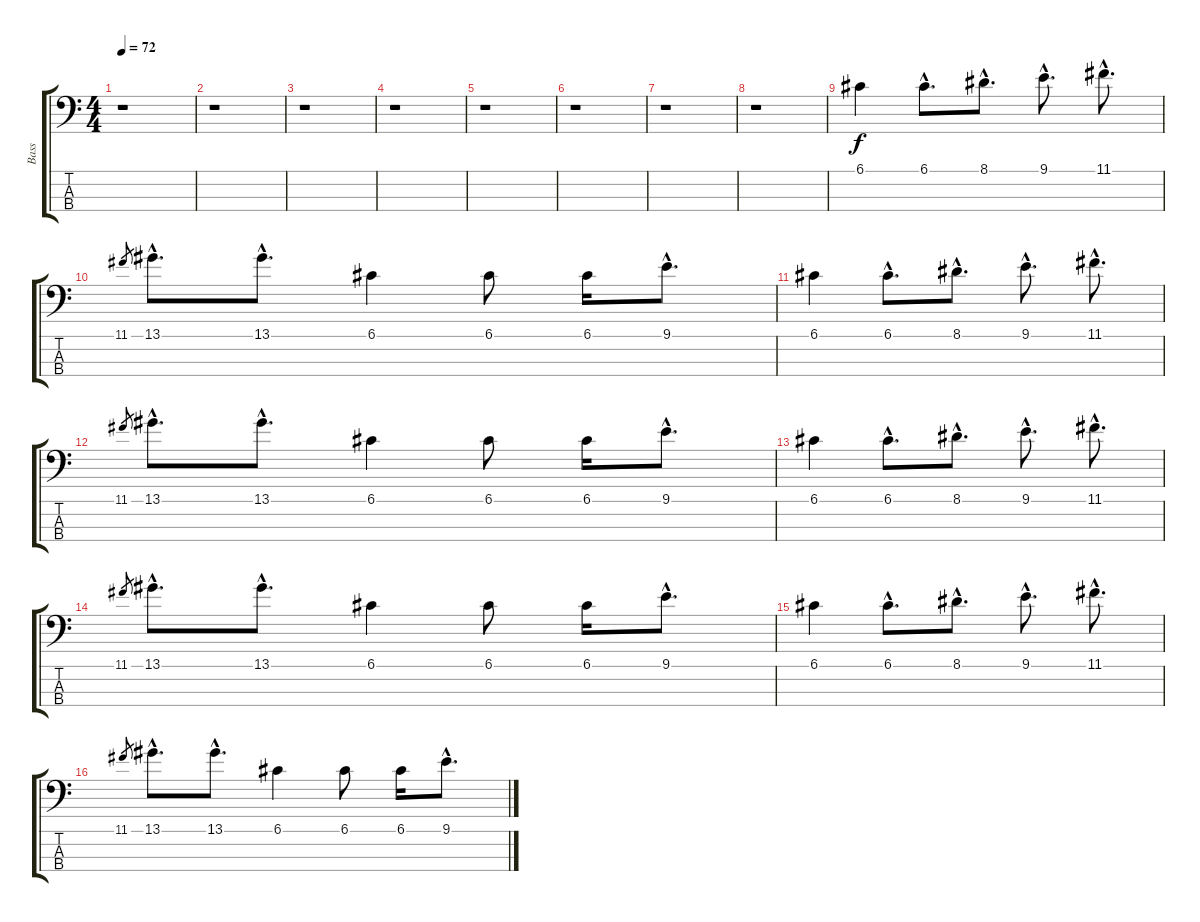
\track ("Bass" "Bass") {instrument electricbasspick}
\staff {score tabs}
\tuning (G2 D2 A1 E1) {hide}
\ts (4 4)
\tempo 72
\clef f4
\ks c
r.1{dy f} |
r.1 |
r.1 |
r.1 |
r.1 |
r.1 |
r.1 |
r.1 |
6.1.4 6.1{hac}.8{d} 8.1{hac}.8{d} 9.1{hac}.8{d} 11.1{hac}.8{d} |
11.1.8{gr} 13.1{hac}.8{d} 13.1{hac}.8{d} 6.1.4 6.1.8 6.1.16 9.1{hac}.8{d} |
6.1.4 6.1{hac}.8{d} 8.1{hac}.8{d} 9.1{hac}.8{d} 11.1{hac}.8{d} |
11.1.8{gr} 13.1{hac}.8{d} 13.1{hac}.8{d} 6.1.4 6.1.8 6.1.16 9.1{hac}.8{d} |
6.1.4 6.1{hac}.8{d} 8.1{hac}.8{d} 9.1{hac}.8{d} 11.1{hac}.8{d} |
11.1.8{gr} 13.1{hac}.8{d} 13.1{hac}.8{d} 6.1.4 6.1.8 6.1.16 9.1{hac}.8{d} |
6.1.4 6.1{hac}.8{d} 8.1{hac}.8{d} 9.1{hac}.8{d} 11.1{hac}.8{d} |
11.1.8{gr} 13.1{hac}.8{d} 13.1{hac}.8{d} 6.1.4 6.1.8 6.1.16 9.1{hac}.8{d}
